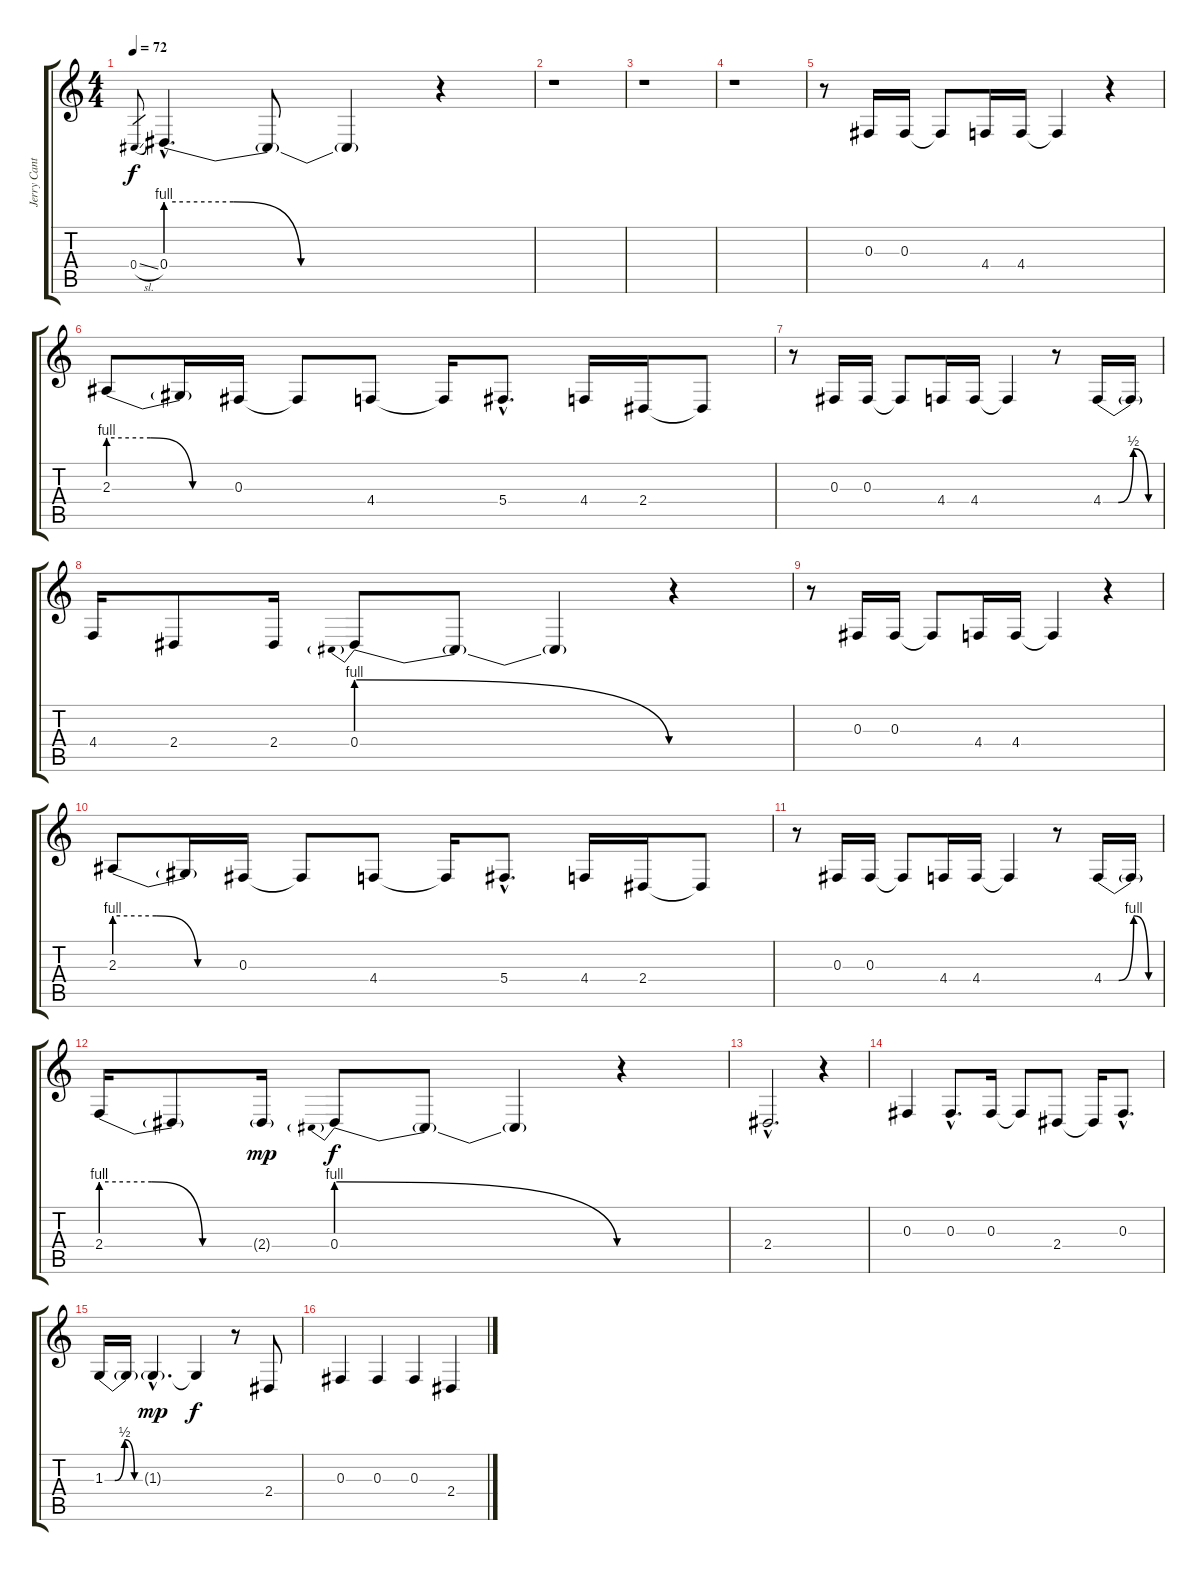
\track ("Jerry Cantrell - Backing Vocals" "Jerry Cant") {instrument lead2sawtooth}
\staff {score tabs}
\tuning (Eb4 Bb3 Gb3 Db3 Ab2 Eb2) {hide}
\ts (4 4)
\tempo 72
\clef g2
\ks c
0.4{sl}.8{gr dy f} 0.4{be (custom 0 4 15 4 30 0 40 0 60 0) hac}.4{d} 0.4{t}.8 0.4{t}.4 r.4 |
r.1 |
r.1 |
r.1 |
r.8 0.3.16 0.3.16 0.3{t}.8 4.4.16 4.4.16 4.4{t}.4 r.4 |
2.3{be (custom 0 4 20 4 40 0 60 0)}.8 2.3{t}.16 0.3.16 0.3{t}.8 4.4.8 4.4{t}.16 5.4{hac}.8{d} 4.4.16 2.4.16 2.4{t}.8 |
r.8 0.3.16 0.3.16 0.3{t}.8 4.4.16 4.4.16 4.4{t}.4 r.8 4.4{be (custom 0 0 15 0 30 2 45 0 60 0)}.16 4.4{t}.16 |
4.4.16 2.4.8 2.4.16 0.4{be (prebendrelease 0 4 60 0)}.8 0.4{t}.8 0.4{t}.4 r.4 |
r.8 0.3.16 0.3.16 0.3{t}.8 4.4.16 4.4.16 4.4{t}.4 r.4 |
2.3{be (custom 0 4 20 4 40 0 60 0)}.8 2.3{t}.16 0.3.16 0.3{t}.8 4.4.8 4.4{t}.16 5.4{hac}.8{d} 4.4.16 2.4.16 2.4{t}.8 |
r.8 0.3.16 0.3.16 0.3{t}.8 4.4.16 4.4.16 4.4{t}.4 r.8 4.4{be (custom 0 0 15 0 30 4 45 0 60 0)}.16 4.4{t}.16 |
2.4{be (custom 0 4 20 4 40 0 60 0)}.16 2.4{t}.8 2.4{g}.16{dy mp} 0.4{be (prebendrelease 0 4 60 0)}.8{dy f} 0.4{t}.8 0.4{t}.4 r.4 |
2.4{hac}.2{d} r.4 |
0.3.4 0.3{hac}.8{d} 0.3.16 0.3{t}.8 2.4.8 2.4{t}.16 0.3{hac}.8{d} |
1.3{be (custom 0 0 15 0 30 2 45 0 60 0)}.16 1.3{t}.16 1.3{g hac}.4{d dy mp} 1.3{t}.4{dy f} r.8 2.4.8 |
0.3.4 0.3.4 0.3.4 2.4.4
